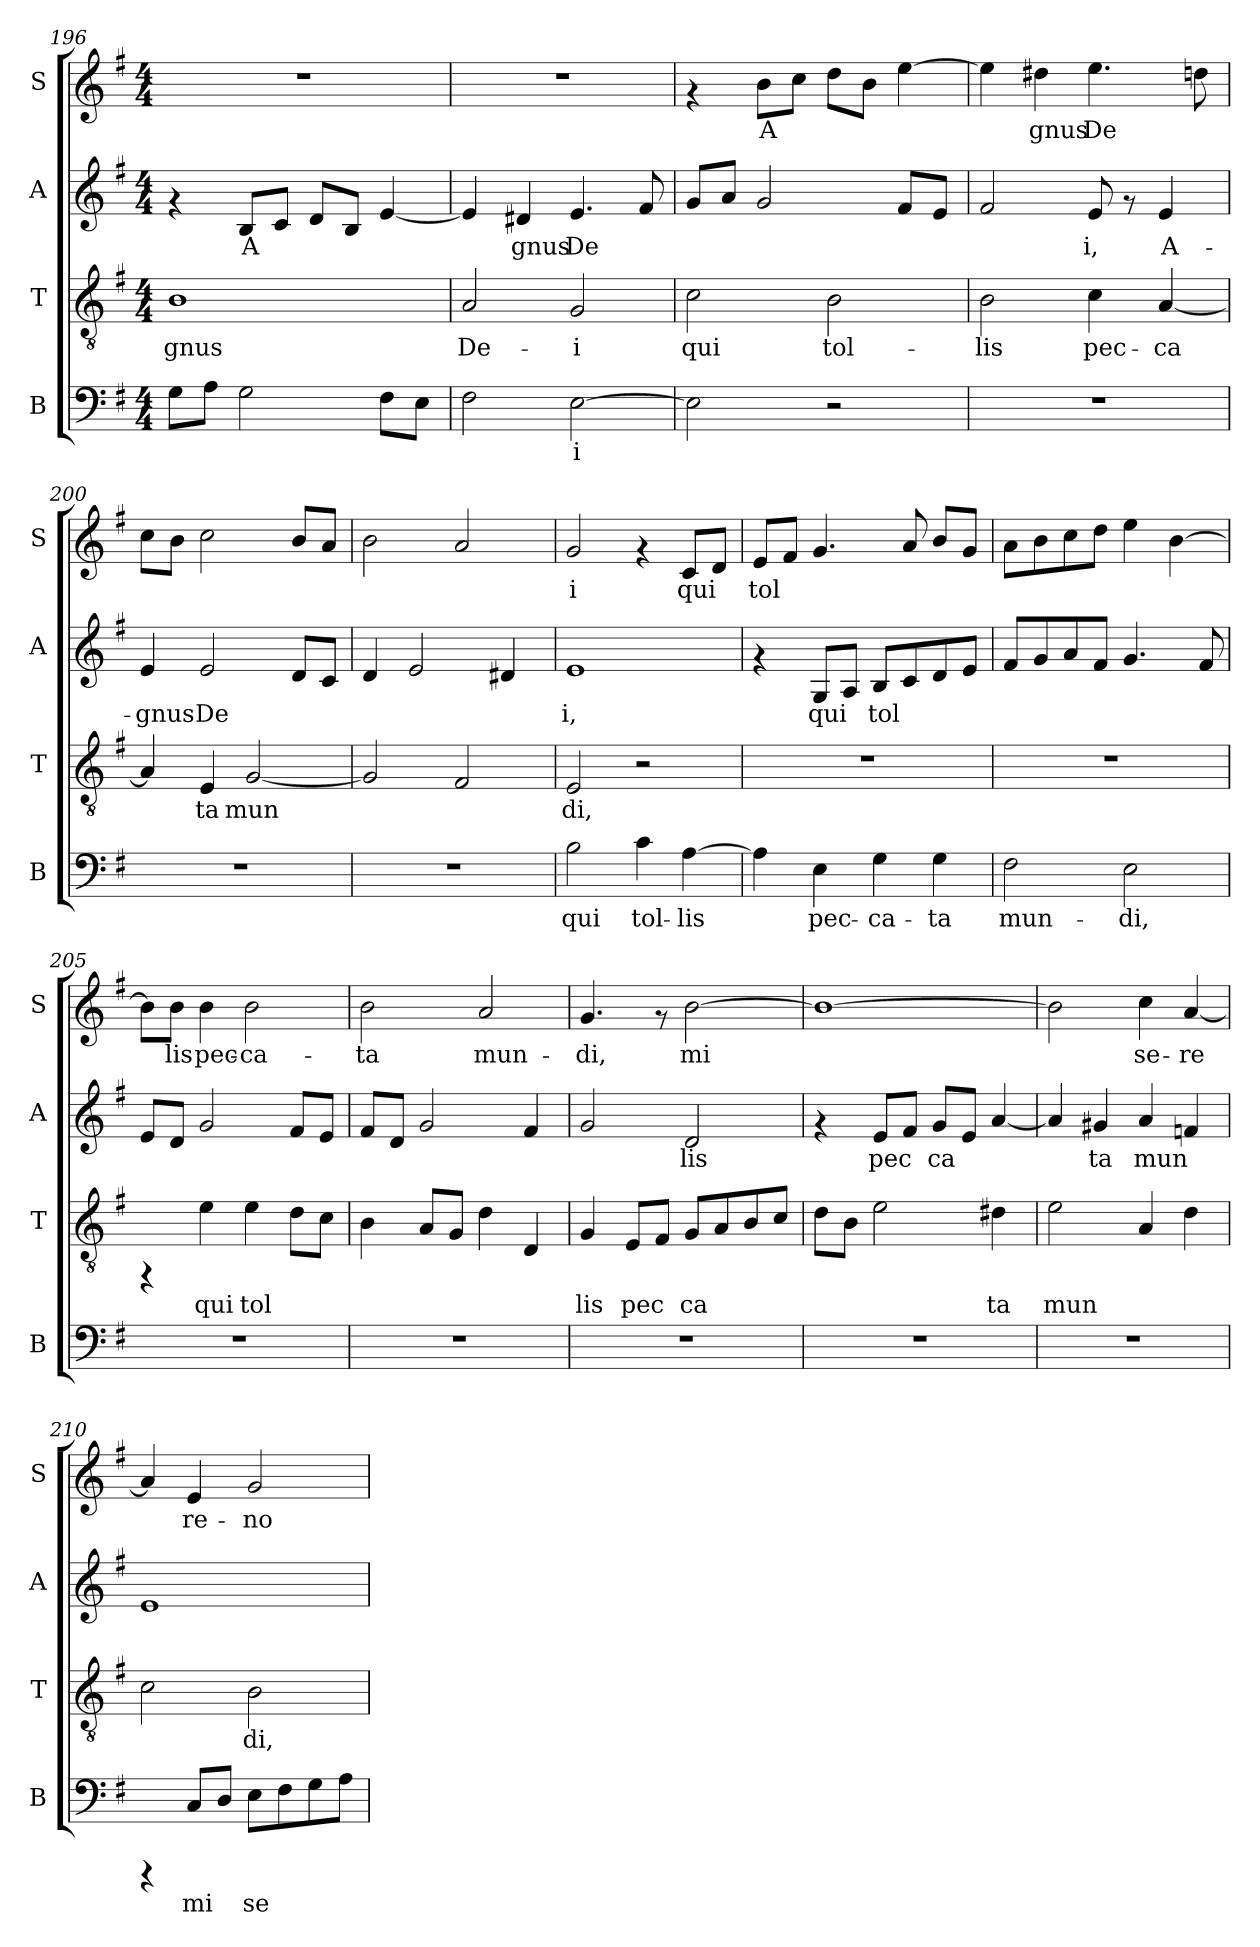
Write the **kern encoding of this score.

**kern	**text	**kern	**text	**kern	**text	**kern	**text
*part4	*part4	*part3	*part3	*part2	*part2	*part1	*part1
*staff4	*staff4	*staff3	*staff3	*staff2	*staff2	*staff1	*staff1
*I"B	*	*I"T	*	*I"A	*	*I"S	*
*I'B	*	*I'T	*	*I'A	*	*I'S	*
*clefF4	*	*clefGv2	*	*clefG2	*	*clefG2	*
*k[f#]	*	*k[f#]	*	*k[f#]	*	*k[f#]	*
*G:	*	*G:	*	*G:	*	*G:	*
*M4/4	*	*M4/4	*	*M4/4	*	*M4/4	*
=196	=196	=196	=196	=196	=196	=196	=196
!	!LO:LY:b:cj	!	!LO:LY:b:cj	!	!	!	!
8G\L	--	1B	-gnus	4rf	.	1r	.
!	!LO:LY:b:cj	!	!	!	!	!	!
8A\J	--	.	.	.	.	.	.
!	!LO:LY:b:cj	!	!	!	!LO:LY:b:cj	!	!
2G\	--	.	.	8B/L	A-	.	.
!	!	!	!	!	!LO:LY:b:cj	!	!
.	.	.	.	8c/J	--	.	.
!	!	!	!	!	!LO:LY:b:cj	!	!
.	.	.	.	8d/L	--	.	.
!	!	!	!	!	!LO:LY:b:cj	!	!
.	.	.	.	8B/J	--	.	.
!	!LO:LY:b:cj	!	!	!	!LO:LY:b:cj	!	!
8F#\L	--	.	.	[<4e/	--	.	.
!	!LO:LY:b:cj	!	!	!	!	!	!
8E\J	--	.	.	.	.	.	.
=197	=197	=197	=197	=197	=197	=197	=197
!	!LO:LY:b:cj	!	!LO:LY:b:cj	!	!LO:LY:b:cj	!	!
2F#\	--	2A/	De-	4e/]	--	1r	.
!	!	!	!	!	!LO:LY:b:cj	!	!
.	.	.	.	4d#X/	-gnus	.	.
!	!LO:LY:b:cj	!	!LO:LY:b:cj	!	!LO:LY:b:cj	!	!
[>2E\	-i	2G/	-i	4.e/	De-	.	.
!	!	!	!	!	!LO:LY:b:cj	!	!
.	.	.	.	8f#/	--	.	.
=198	=198	=198	=198	=198	=198	=198	=198
!	!LO:LY:b:cj	!	!LO:LY:b:cj	!	!LO:LY:b:cj	!	!
2E\]	.	2c\	qui	8g/L	--	4rf	.
!	!	!	!	!	!LO:LY:b:cj	!	!
.	.	.	.	8a/J	--	.	.
!	!	!	!	!	!LO:LY:b:cj	!	!LO:LY:b:cj
.	.	.	.	2g/	--	8b\L	A-
!	!	!	!	!	!	!	!LO:LY:b:cj
.	.	.	.	.	.	8cc\J	--
!	!	!	!LO:LY:b:cj	!	!	!	!LO:LY:b:cj
2r	.	2B\	tol-	.	.	8dd\L	--
!	!	!	!	!	!	!	!LO:LY:b:cj
.	.	.	.	.	.	8b\J	--
!	!	!	!	!	!LO:LY:b:cj	!	!LO:LY:b:cj
.	.	.	.	8f#/L	--	[>4ee\	--
!	!	!	!	!	!LO:LY:b:cj	!	!
.	.	.	.	8e/J	--	.	.
!!LO:PB:g=z
=199	=199	=199	=199	=199	=199	=199	=199
!	!	!	!LO:LY:b:cj	!	!LO:LY:b:cj	!	!LO:LY:b:cj
1r	.	2B\	-lis	2f#/	--	4ee\]	--
!	!	!	!	!	!	!	!LO:LY:b:cj
.	.	.	.	.	.	4dd#X\	-gnus
!	!	!	!LO:LY:b:cj	!	!LO:LY:b:cj	!	!LO:LY:b:cj
.	.	4c\	pec-	8e/	-i,	4.ee\	De-
.	.	.	.	8rf	.	.	.
!	!	!	!LO:LY:b:cj	!	!LO:LY:b:cj	!	!
.	.	[<4A/	-ca-	4e/	A-	.	.
!	!	!	!	!	!	!	!LO:LY:b:cj
.	.	.	.	.	.	8ddn\	--
=200	=200	=200	=200	=200	=200	=200	=200
!	!	!	!LO:LY:b:cj	!	!LO:LY:b:cj	!	!LO:LY:b:cj
1r	.	4A/]	--	4e/	-gnus	8cc\L	--
!	!	!	!	!	!	!	!LO:LY:b:cj
.	.	.	.	.	.	8b\J	--
!	!	!	!LO:LY:b:cj	!	!LO:LY:b:cj	!	!LO:LY:b:cj
.	.	4E/	-ta	2e/	De-	2cc\	--
!	!	!	!LO:LY:b:cj	!	!	!	!
.	.	[<2G/	mun-	.	.	.	.
!	!	!	!	!	!LO:LY:b:cj	!	!LO:LY:b:cj
.	.	.	.	8d/L	--	8b/L	--
!	!	!	!	!	!LO:LY:b:cj	!	!LO:LY:b:cj
.	.	.	.	8c/J	--	8a/J	--
=201	=201	=201	=201	=201	=201	=201	=201
!	!	!	!LO:LY:b:cj	!	!LO:LY:b:cj	!	!LO:LY:b:cj
1r	.	2G/]	--	4d/	--	2b\	--
!	!	!	!	!	!LO:LY:b:cj	!	!
.	.	.	.	2e/	--	.	.
!	!	!	!LO:LY:b:cj	!	!	!	!LO:LY:b:cj
.	.	2F#/	--	.	.	2a/	--
!	!	!	!	!	!LO:LY:b:cj	!	!
.	.	.	.	4d#X/	--	.	.
=202	=202	=202	=202	=202	=202	=202	=202
!	!LO:LY:b:cj	!	!LO:LY:b:cj	!	!LO:LY:b:cj	!	!LO:LY:b:cj
2B\	qui	2E/	-di,	1e	-i,	2g/	-i
!	!LO:LY:b:cj	!	!	!	!	!	!
4c\	tol-	2r	.	.	.	4rf	.
!	!LO:LY:b:cj	!	!	!	!	!	!LO:LY:b:cj
[>4A\	-lis	.	.	.	.	8c/L	qui
!	!	!	!	!	!	!	!LO:LY:b:cj
.	.	.	.	.	.	8d/J	.
=203	=203	=203	=203	=203	=203	=203	=203
!	!LO:LY:b:cj	!	!	!	!	!	!LO:LY:b:cj
4A\]	.	1r	.	4rf	.	8e/L	tol-
!	!	!	!	!	!	!	!LO:LY:b:cj
.	.	.	.	.	.	8f#/J	--
!	!LO:LY:b:cj	!	!	!	!LO:LY:b:cj	!	!LO:LY:b:cj
4E\	pec-	.	.	8G/L	qui	4.g/	--
!	!	!	!	!	!LO:LY:b:cj	!	!
.	.	.	.	8A/J	.	.	.
!	!LO:LY:b:cj	!	!	!	!LO:LY:b:cj	!	!
4G\	-ca-	.	.	8B/L	tol-	.	.
!	!	!	!	!	!LO:LY:b:cj	!	!LO:LY:b:cj
.	.	.	.	8c/	--	8a/	--
!	!LO:LY:b:cj	!	!	!	!LO:LY:b:cj	!	!LO:LY:b:cj
4G\	-ta	.	.	8d/	--	8b/L	--
!	!	!	!	!	!LO:LY:b:cj	!	!LO:LY:b:cj
.	.	.	.	8e/J	--	8g/J	--
!!LO:LB:g=z
=204	=204	=204	=204	=204	=204	=204	=204
!	!LO:LY:b:cj	!	!	!	!LO:LY:b:cj	!	!LO:LY:b:cj
2F#\	mun-	1r	.	8f#/L	--	8a\L	--
!	!	!	!	!	!LO:LY:b:cj	!	!LO:LY:b:cj
.	.	.	.	8g/	--	8b\	--
!	!	!	!	!	!LO:LY:b:cj	!	!LO:LY:b:cj
.	.	.	.	8a/	--	8cc\	--
!	!	!	!	!	!LO:LY:b:cj	!	!LO:LY:b:cj
.	.	.	.	8f#/J	--	8dd\J	--
!	!LO:LY:b:cj	!	!	!	!LO:LY:b:cj	!	!LO:LY:b:cj
2E\	-di,	.	.	4.g/	--	4ee\	--
!	!	!	!	!	!	!	!LO:LY:b:cj
.	.	.	.	.	.	[>4b\	--
!	!	!	!	!	!LO:LY:b:cj	!	!
.	.	.	.	8f#/	--	.	.
=205	=205	=205	=205	=205	=205	=205	=205
!	!	!	!	!	!LO:LY:b:cj	!	!LO:LY:b:cj
1r	.	4rFF	.	8e/L	--	8b\L]	--
!	!	!	!	!	!LO:LY:b:cj	!	!LO:LY:b:cj
.	.	.	.	8d/J	--	8b\J	-lis
!	!	!	!LO:LY:b:cj	!	!LO:LY:b:cj	!	!LO:LY:b:cj
.	.	4e\	qui	2g/	--	4b\	pec-
!	!	!	!LO:LY:b:cj	!	!	!	!LO:LY:b:cj
.	.	4e\	tol-	.	.	2b\	-ca-
!	!	!	!LO:LY:b:cj	!	!LO:LY:b:cj	!	!
.	.	8d\L	--	8f#/L	--	.	.
!	!	!	!LO:LY:b:cj	!	!LO:LY:b:cj	!	!
.	.	8c\J	--	8e/J	--	.	.
=206	=206	=206	=206	=206	=206	=206	=206
!	!	!	!LO:LY:b:cj	!	!LO:LY:b:cj	!	!LO:LY:b:cj
1r	.	4B\	--	8f#/L	--	2b\	-ta
!	!	!	!	!	!LO:LY:b:cj	!	!
.	.	.	.	8d/J	--	.	.
!	!	!	!LO:LY:b:cj	!	!LO:LY:b:cj	!	!
.	.	8A/L	--	2g/	--	.	.
!	!	!	!LO:LY:b:cj	!	!	!	!
.	.	8G/J	--	.	.	.	.
!	!	!	!LO:LY:b:cj	!	!	!	!LO:LY:b:cj
.	.	4d\	--	.	.	2a/	mun-
!	!	!	!LO:LY:b:cj	!	!LO:LY:b:cj	!	!
.	.	4D/	--	4f#/	--	.	.
=207	=207	=207	=207	=207	=207	=207	=207
!	!	!	!LO:LY:b:cj	!	!LO:LY:b:cj	!	!LO:LY:b:cj
1r	.	4G/	-lis	2g/	--	4.g/	-di,
!	!	!	!LO:LY:b:cj	!	!	!	!
.	.	8E/L	pec-	.	.	.	.
!	!	!	!LO:LY:b:cj	!	!	!	!
.	.	8F#/J	--	.	.	8rf	.
!	!	!	!LO:LY:b:cj	!	!LO:LY:b:cj	!	!LO:LY:b:cj
.	.	8G/L	-ca-	2d/	-lis	[>2b\	mi-
!	!	!	!LO:LY:b:cj	!	!	!	!
.	.	8A/	--	.	.	.	.
!	!	!	!LO:LY:b:cj	!	!	!	!
.	.	8B/	--	.	.	.	.
!	!	!	!LO:LY:b:cj	!	!	!	!
.	.	8c/J	--	.	.	.	.
=208	=208	=208	=208	=208	=208	=208	=208
!	!	!	!LO:LY:b:cj	!	!	!	!LO:LY:b:cj
1r	.	8d\L	--	4rf	.	1b_>	--
!	!	!	!LO:LY:b:cj	!	!	!	!
.	.	8B\J	--	.	.	.	.
!	!	!	!LO:LY:b:cj	!	!LO:LY:b:cj	!	!
.	.	2e\	--	8e/L	pec-	.	.
!	!	!	!	!	!LO:LY:b:cj	!	!
.	.	.	.	8f#/J	--	.	.
!	!	!	!	!	!LO:LY:b:cj	!	!
.	.	.	.	8g/L	-ca-	.	.
!	!	!	!	!	!LO:LY:b:cj	!	!
.	.	.	.	8e/J	--	.	.
!	!	!	!LO:LY:b:cj	!	!LO:LY:b:cj	!	!
.	.	4d#X\	-ta	[>4a/	--	.	.
!!LO:PB:g=z
=209	=209	=209	=209	=209	=209	=209	=209
!	!	!	!LO:LY:b:cj	!	!LO:LY:b:cj	!	!LO:LY:b:cj
1r	.	2e\	mun-	4a/]	--	2b\]	--
!	!	!	!	!	!LO:LY:b:cj	!	!
.	.	.	.	4g#X/	-ta	.	.
!	!	!	!LO:LY:b:cj	!	!LO:LY:b:cj	!	!LO:LY:b:cj
.	.	4A/	--	4a/	mun-	4cc\	-se-
!	!	!	!LO:LY:b:cj	!	!LO:LY:b:cj	!	!LO:LY:b:cj
.	.	4d\	--	4fn/	--	[<4a/	-re-
=210	=210	=210	=210	=210	=210	=210	=210
!	!	!	!LO:LY:b:cj	!	!LO:LY:b:cj	!	!LO:LY:b:cj
4rCCC	.	2c\	--	1e	--	4a/]	--
!	!LO:LY:b:cj	!	!	!	!	!	!LO:LY:b:cj
8C/L	mi-	.	.	.	.	4e/	-re-
!	!LO:LY:b:cj	!	!	!	!	!	!
8D/J	--	.	.	.	.	.	.
!	!LO:LY:b:cj	!	!LO:LY:b:cj	!	!	!	!LO:LY:b:cj
8E\L	-se-	2B\	-di,	.	.	2g/	-no-
!	!LO:LY:b:cj	!	!	!	!	!	!
8F#\	--	.	.	.	.	.	.
!	!LO:LY:b:cj	!	!	!	!	!	!
8G\	--	.	.	.	.	.	.
!	!LO:LY:b:cj	!	!	!	!	!	!
8A\J	--	.	.	.	.	.	.
=	=	=	=	=	=	=	=
*-	*-	*-	*-	*-	*-	*-	*-
